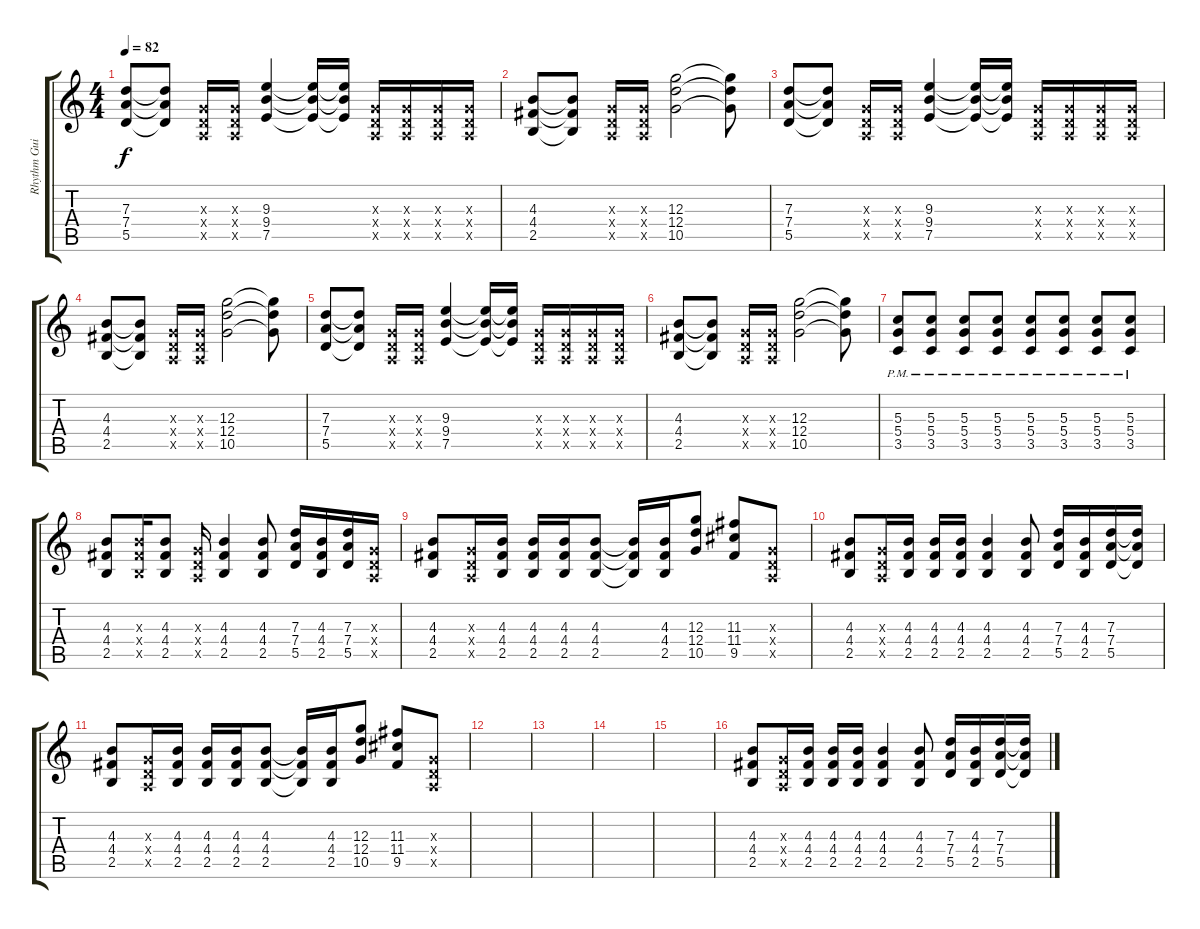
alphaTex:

\track ("Rhythm Guitar" "Rhythm Gui") {instrument overdrivenguitar}
\staff {score tabs}
\tuning (E4 B3 G3 D3 A2 E2) {hide}
\ts (4 4)
\tempo 82
\clef g2
\ks c
(7.3 7.4 5.5).8{dy f} (7.3{t} 7.4{t} 5.5{t}).8 (0.3{x} 0.4{x} 0.5{x}).16 (0.3{x} 0.4{x} 0.5{x}).16 (9.3 9.4 7.5).4 (9.3{t} 9.4{t} 7.5{t}).16 (9.3{t} 9.4{t} 7.5{t}).16 (0.3{x} 0.4{x} 0.5{x}).16 (0.3{x} 0.4{x} 0.5{x}).16 (0.3{x} 0.4{x} 0.5{x}).16 (0.3{x} 0.4{x} 0.5{x}).16 |
(4.3 4.4 2.5).8 (4.3{t} 4.4{t} 2.5{t}).8 (0.3{x} 0.4{x} 0.5{x}).16 (0.3{x} 0.4{x} 0.5{x}).16 (12.3 12.4 10.5).2 (12.3{t} 12.4{t} 10.5{t}).8 |
(7.3 7.4 5.5).8 (7.3{t} 7.4{t} 5.5{t}).8 (0.3{x} 0.4{x} 0.5{x}).16 (0.3{x} 0.4{x} 0.5{x}).16 (9.3 9.4 7.5).4 (9.3{t} 9.4{t} 7.5{t}).16 (9.3{t} 9.4{t} 7.5{t}).16 (0.3{x} 0.4{x} 0.5{x}).16 (0.3{x} 0.4{x} 0.5{x}).16 (0.3{x} 0.4{x} 0.5{x}).16 (0.3{x} 0.4{x} 0.5{x}).16 |
(4.3 4.4 2.5).8 (4.3{t} 4.4{t} 2.5{t}).8 (0.3{x} 0.4{x} 0.5{x}).16 (0.3{x} 0.4{x} 0.5{x}).16 (12.3 12.4 10.5).2 (12.3{t} 12.4{t} 10.5{t}).8 |
(7.3 7.4 5.5).8 (7.3{t} 7.4{t} 5.5{t}).8 (0.3{x} 0.4{x} 0.5{x}).16 (0.3{x} 0.4{x} 0.5{x}).16 (9.3 9.4 7.5).4 (9.3{t} 9.4{t} 7.5{t}).16 (9.3{t} 9.4{t} 7.5{t}).16 (0.3{x} 0.4{x} 0.5{x}).16 (0.3{x} 0.4{x} 0.5{x}).16 (0.3{x} 0.4{x} 0.5{x}).16 (0.3{x} 0.4{x} 0.5{x}).16 |
(4.3 4.4 2.5).8 (4.3{t} 4.4{t} 2.5{t}).8 (0.3{x} 0.4{x} 0.5{x}).16 (0.3{x} 0.4{x} 0.5{x}).16 (12.3 12.4 10.5).2 (12.3{t} 12.4{t} 10.5{t}).8 |
(5.3{pm} 5.4{pm} 3.5{pm}).8 (5.3{pm} 5.4{pm} 3.5{pm}).8 (5.3{pm} 5.4{pm} 3.5{pm}).8 (5.3{pm} 5.4{pm} 3.5{pm}).8 (5.3{pm} 5.4{pm} 3.5{pm}).8 (5.3{pm} 5.4{pm} 3.5{pm}).8 (5.3{pm} 5.4{pm} 3.5{pm}).8 (5.3{pm} 5.4{pm} 3.5{pm}).8 |
(4.3 4.4 2.5).8 (4.3{x} 4.4{x} 2.5{x}).16 (4.3 4.4 2.5).8 (0.3{x} 0.4{x} 0.5{x}).16 (4.3 4.4 2.5).4 (4.3 4.4 2.5).8 (7.3 7.4 5.5).16 (4.3 4.4 2.5).16 (7.3 7.4 5.5).16 (0.3{x} 0.4{x} 0.5{x}).16 |
(4.3 4.4 2.5).8 (0.3{x} 0.4{x} 0.5{x}).16 (4.3 4.4 2.5).16 (4.3 4.4 2.5).16 (4.3 4.4 2.5).16 (4.3 4.4 2.5).8 (4.3{t} 4.4{t} 2.5{t}).16 (4.3 4.4 2.5).16 (12.3 12.4 10.5).8 (11.3 11.4 9.5).8 (0.3{x} 0.4{x} 0.5{x}).8 |
(4.3 4.4 2.5).8 (0.3{x} 0.4{x} 0.5{x}).16 (4.3 4.4 2.5).16 (4.3 4.4 2.5).16 (4.3 4.4 2.5).16 (4.3 4.4 2.5).4 (4.3 4.4 2.5).8 (7.3 7.4 5.5).16 (4.3 4.4 2.5).16 (7.3 7.4 5.5).16 (7.3{t} 7.4{t} 5.5{t}).16 |
(4.3 4.4 2.5).8 (0.3{x} 0.4{x} 0.5{x}).16 (4.3 4.4 2.5).16 (4.3 4.4 2.5).16 (4.3 4.4 2.5).16 (4.3 4.4 2.5).8 (4.3{t} 4.4{t} 2.5{t}).16 (4.3 4.4 2.5).16 (12.3 12.4 10.5).8 (11.3 11.4 9.5).8 (0.3{x} 0.4{x} 0.5{x}).8 |
|
|
|
|
(4.3 4.4 2.5).8 (0.3{x} 0.4{x} 0.5{x}).16 (4.3 4.4 2.5).16 (4.3 4.4 2.5).16 (4.3 4.4 2.5).16 (4.3 4.4 2.5).4 (4.3 4.4 2.5).8 (7.3 7.4 5.5).16 (4.3 4.4 2.5).16 (7.3 7.4 5.5).16 (7.3{t} 7.4{t} 5.5{t}).16
